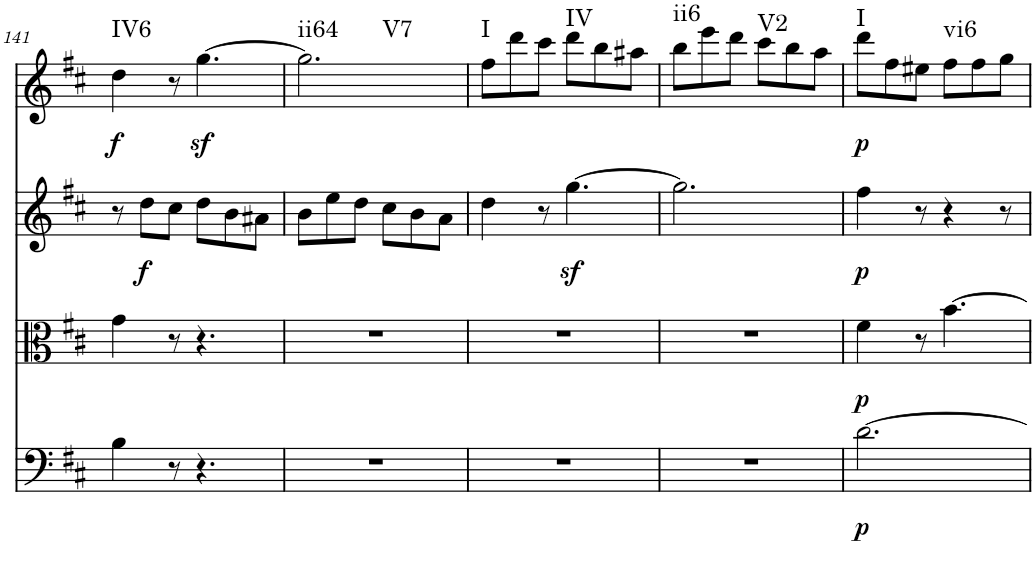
**kern	**dynam	**kern	**dynam	**kern	**dynam	**kern	**dynam	**harte
*part4	*part4	*part3	*part3	*part2	*part2	*part1	*part1	*part1
*staff4	*staff4	*staff3	*staff3	*staff2	*staff2	*staff1	*staff1	*
*I"Violoncello	*	*I"Viola	*	*I"Violin II	*	*I"Violin I	*	*
*I'Vc	*	*I'Vla	*	*I'Vln	*	*I'Vln	*	*
!!LO:PB:g=z
*clefF4	*	*clefC3	*	*clefG2	*	*clefG2	*	*
*k[f#c#]	*	*k[f#c#]	*	*k[f#c#]	*	*k[f#c#]	*	*
*M6/8	*	*M6/8	*	*M6/8	*	*M6/8	*	*
=141	=141	=141	=141	=141	=141	=141	=141	=141
!	!	!	!	!	!	!	!LO:DY:b	!LO:H:kt=IV6
4B\	.	4g\	.	8r	.	4dd\	f	N
!	!	!	!	!	!LO:DY:b	!	!	!
.	.	.	.	8dd\L	f	.	.	.
8r	.	8r	.	8cc#\J	.	8r	.	.
4.r	.	4.r	.	8dd\L	.	[4.ggz<\	.	.
.	.	.	.	8b\	.	.	.	.
.	.	.	.	8a#X\J	.	.	.	.
=142	=142	=142	=142	=142	=142	=142	=142	=142
!	!	!	!	!	!	!	!	!LO:H:n=1:kt=ii64
!	!	!	!	!	!	!	!	!LO:H:n=2:kt=V7
2.r	.	2.r	.	8b\L	.	2.gg\]	.	N N
.	.	.	.	8ee\	.	.	.	.
.	.	.	.	8dd\J	.	.	.	.
.	.	.	.	8cc#\L	.	.	.	.
.	.	.	.	8b\	.	.	.	.
.	.	.	.	8a\J	.	.	.	.
=143	=143	=143	=143	=143	=143	=143	=143	=143
!	!	!	!	!	!	!	!	!LO:H:kt=I
2.r	.	2.r	.	4dd\	.	8ff#\L	.	N
.	.	.	.	.	.	8ddd\	.	.
.	.	.	.	8r	.	8ccc#\J	.	.
!	!	!	!	!	!	!	!	!LO:H:kt=IV
.	.	.	.	[4.ggz<\	.	8ddd\L	.	N
.	.	.	.	.	.	8bb\	.	.
.	.	.	.	.	.	8aa#X\J	.	.
=144	=144	=144	=144	=144	=144	=144	=144	=144
!	!	!	!	!	!	!	!	!LO:H:kt=ii6
2.r	.	2.r	.	2.gg\]	.	8bb\L	.	N
.	.	.	.	.	.	8eee\	.	.
.	.	.	.	.	.	8ddd\J	.	.
!	!	!	!	!	!	!	!	!LO:H:kt=V2
.	.	.	.	.	.	8ccc#\L	.	N
.	.	.	.	.	.	8bb\	.	.
.	.	.	.	.	.	8aa\J	.	.
=145	=145	=145	=145	=145	=145	=145	=145	=145
!	!LO:DY:b	!	!LO:DY:b	!	!LO:DY:b	!	!LO:DY:b	!LO:H:kt=I
[2.d\	p	4f#\	p	4ff#\	p	8ddd\L	p	N
.	.	.	.	.	.	8ff#\	.	.
.	.	8r	.	8r	.	8ee#X\J	.	.
!	!	!	!	!	!	!	!	!LO:H:kt=vi6
.	.	[4.b\	.	4r	.	8ff#\L	.	N
.	.	.	.	.	.	8ff#\	.	.
.	.	.	.	8r	.	8gg\J	.	.
=	=	=	=	=	=	=	=	=
*-	*-	*-	*-	*-	*-	*-	*-	*-
